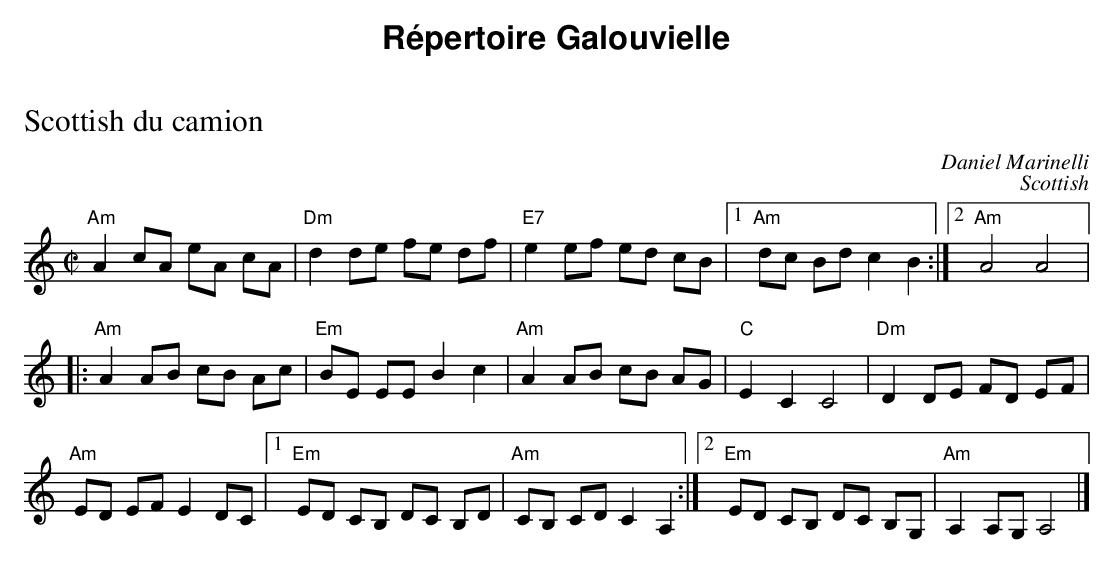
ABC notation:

X:1
T: Scottish du camion
C: Daniel Marinelli
M: C|
L: 1/8
K: Am
V: 1
"Am"A2 cA eA cA|"Dm"d2 de fe df|"E7"e2 ef ed cB|[1 "Am"dc Bd c2 B2:|[2 "Am"A4 A4|:
"Am"A2 AB cB Ac|"Em"BE EE B2 c2|"Am"A2 AB cB AG|"C"E2 C2 C4|"Dm"D2 DE FD EF|
"Am"ED EF E2 DC|[1 "Em"ED CB, DC B,D|"Am"CB, CD C2 A,2:|[2 "Em"ED CB, DC B,G,|"Am"A,2 A,G, A,4|]
